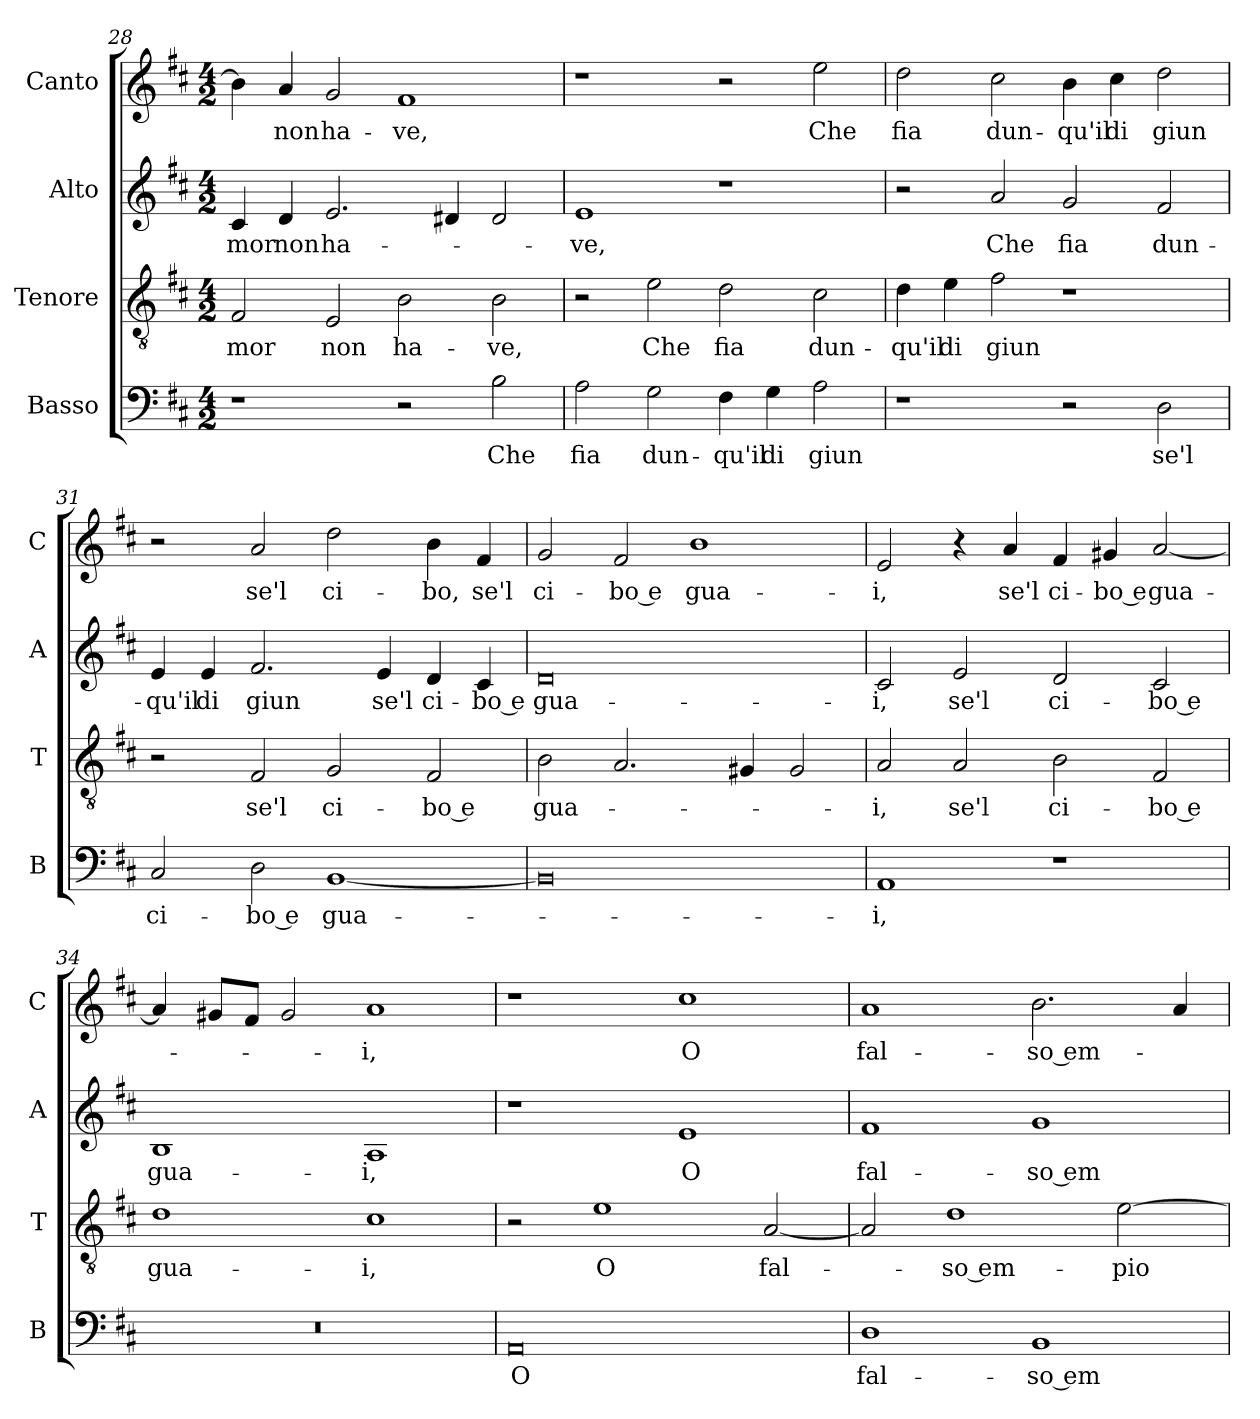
**kern	**text	**kern	**text	**kern	**text	**kern	**text
*part4	*part4	*part3	*part3	*part2	*part2	*part1	*part1
*staff4	*staff4	*staff3	*staff3	*staff2	*staff2	*staff1	*staff1
*I"Basso	*	*I"Tenore	*	*I"Alto	*	*I"Canto	*
*I'B	*	*I'T	*	*I'A	*	*I'C	*
!!LO:LB:g=z
*clefF4	*	*clefGv2	*	*clefG2	*	*clefG2	*
*k[f#c#]	*	*k[f#c#]	*	*k[f#c#]	*	*k[f#c#]	*
*D:	*	*D:	*	*D:	*	*D:	*
*M4/2	*	*M4/2	*	*M4/2	*	*M4/2	*
=28	=28	=28	=28	=28	=28	=28	=28
!	!	!	!LO:LY:b	!	!LO:LY:b	!	!
1r	.	2F#/	-mor	4c#/	-mor	4b\]	.
!	!	!	!	!	!LO:LY:b	!	!LO:LY:b
.	.	.	.	4d/	non	4a/	non
!	!	!	!LO:LY:b	!	!LO:LY:b	!	!LO:LY:b
.	.	2E/	non	2.e/	ha-	2g/	ha-
!	!	!	!LO:LY:b	!	!	!	!LO:LY:b
2r	.	2B\	ha-	.	.	1f#	-ve,
.	.	.	.	4d#X/	.	.	.
!	!LO:LY:b	!	!LO:LY:b	!	!	!	!
2B\	Che	2B\	-ve,	2d#/	.	.	.
=29	=29	=29	=29	=29	=29	=29	=29
!	!LO:LY:b	!	!	!	!LO:LY:b	!	!
2A\	fia	2r	.	1e	-ve,	1r	.
!	!LO:LY:b	!	!LO:LY:b	!	!	!	!
2G\	dun-	2e\	Che	.	.	.	.
!	!LO:LY:b	!	!LO:LY:b	!	!	!	!
4F#\	-qu'il	2d\	fia	1r	.	2r	.
!	!LO:LY:b	!	!	!	!	!	!
4G\	di	.	.	.	.	.	.
!	!LO:LY:b	!	!LO:LY:b	!	!	!	!LO:LY:b
2A\	giun	2c#\	dun-	.	.	2ee\	Che
=30	=30	=30	=30	=30	=30	=30	=30
!	!	!	!LO:LY:b	!	!	!	!LO:LY:b
1r	.	4d\	-qu'il	2r	.	2dd\	fia
!	!	!	!LO:LY:b	!	!	!	!
.	.	4e\	di	.	.	.	.
!	!	!	!LO:LY:b	!	!LO:LY:b	!	!LO:LY:b
.	.	2f#\	giun	2a/	Che	2cc#\	dun-
!	!	!	!	!	!LO:LY:b	!	!LO:LY:b
2r	.	1r	.	2g/	fia	4b\	-qu'il
!	!	!	!	!	!	!	!LO:LY:b
.	.	.	.	.	.	4cc#\	di
!	!LO:LY:b	!	!	!	!LO:LY:b	!	!LO:LY:b
2D\	se'l	.	.	2f#/	dun-	2dd\	giun
=31	=31	=31	=31	=31	=31	=31	=31
!	!LO:LY:b	!	!	!	!LO:LY:b	!	!
2C#/	ci-	2r	.	4e/	-qu'il	2r	.
!	!	!	!	!	!LO:LY:b	!	!
.	.	.	.	4e/	di	.	.
!	!LO:LY:b	!	!LO:LY:b	!	!LO:LY:b	!	!LO:LY:b
2D\	-bo e	2F#/	se'l	2.f#/	giun	2a/	se'l
!	!LO:LY:b	!	!LO:LY:b	!	!	!	!LO:LY:b
[1BB	gua-	2G/	ci-	.	.	2dd\	ci-
!	!	!	!	!	!LO:LY:b	!	!
.	.	.	.	4e/	se'l	.	.
!	!	!	!LO:LY:b	!	!LO:LY:b	!	!LO:LY:b
.	.	2F#/	-bo e	4d/	ci-	4b\	-bo,
!	!	!	!	!	!LO:LY:b	!	!LO:LY:b
.	.	.	.	4c#/	-bo e	4f#/	se'l
!!LO:LB:g=z
=32	=32	=32	=32	=32	=32	=32	=32
!	!	!	!LO:LY:b	!	!LO:LY:b	!	!LO:LY:b
0BB]	.	2B\	gua-	0d	gua-	2g/	ci-
!	!	!	!	!	!	!	!LO:LY:b
.	.	2.A/	.	.	.	2f#/	-bo e
!	!	!	!	!	!	!	!LO:LY:b
.	.	.	.	.	.	1b	gua-
.	.	4G#X/	.	.	.	.	.
.	.	2G#/	.	.	.	.	.
=33	=33	=33	=33	=33	=33	=33	=33
!	!LO:LY:b	!	!LO:LY:b	!	!LO:LY:b	!	!LO:LY:b
1AA	-i,	2A/	-i,	2c#/	-i,	2e/	-i,
!	!	!	!LO:LY:b	!	!LO:LY:b	!	!
.	.	2A/	se'l	2e/	se'l	4r	.
!	!	!	!	!	!	!	!LO:LY:b
.	.	.	.	.	.	4a/	se'l
!	!	!	!LO:LY:b	!	!LO:LY:b	!	!LO:LY:b
1r	.	2B\	ci-	2d/	ci-	4f#/	ci-
!	!	!	!	!	!	!	!LO:LY:b
.	.	.	.	.	.	4g#X/	-bo e
!	!	!	!LO:LY:b	!	!LO:LY:b	!	!LO:LY:b
.	.	2F#/	-bo e	2c#/	-bo e	[2a/	gua-
=34	=34	=34	=34	=34	=34	=34	=34
!	!	!	!LO:LY:b	!	!LO:LY:b	!	!
0r	.	1d	gua-	1B	gua-	4a/]	.
.	.	.	.	.	.	8g#X/L	.
.	.	.	.	.	.	8f#/J	.
.	.	.	.	.	.	2g#/	.
!	!	!	!LO:LY:b	!	!LO:LY:b	!	!LO:LY:b
.	.	1c#	-i,	1A	-i,	1a	-i,
=35	=35	=35	=35	=35	=35	=35	=35
!	!LO:LY:b	!	!	!	!	!	!
0AA	O	2r	.	1r	.	1r	.
!	!	!	!LO:LY:b	!	!	!	!
.	.	1e	O	.	.	.	.
!	!	!	!	!	!LO:LY:b	!	!LO:LY:b
.	.	.	.	1e	O	1cc#	O
!	!	!	!LO:LY:b	!	!	!	!
.	.	[2A/	fal-	.	.	.	.
!!LO:PB:g=z
=36	=36	=36	=36	=36	=36	=36	=36
!	!LO:LY:b	!	!	!	!LO:LY:b	!	!LO:LY:b
1D	fal-	2A/]	.	1f#	fal-	1a	fal-
!	!	!	!LO:LY:b	!	!	!	!
.	.	1d	-so em-	.	.	.	.
!	!LO:LY:b	!	!	!	!LO:LY:b	!	!LO:LY:b
1BB	-so em-	.	.	1g	-so em-	2.b\	-so em-
!	!	!	!LO:LY:b	!	!	!	!
.	.	[2e\	-pio	.	.	.	.
.	.	.	.	.	.	4a/	.
=	=	=	=	=	=	=	=
*-	*-	*-	*-	*-	*-	*-	*-
